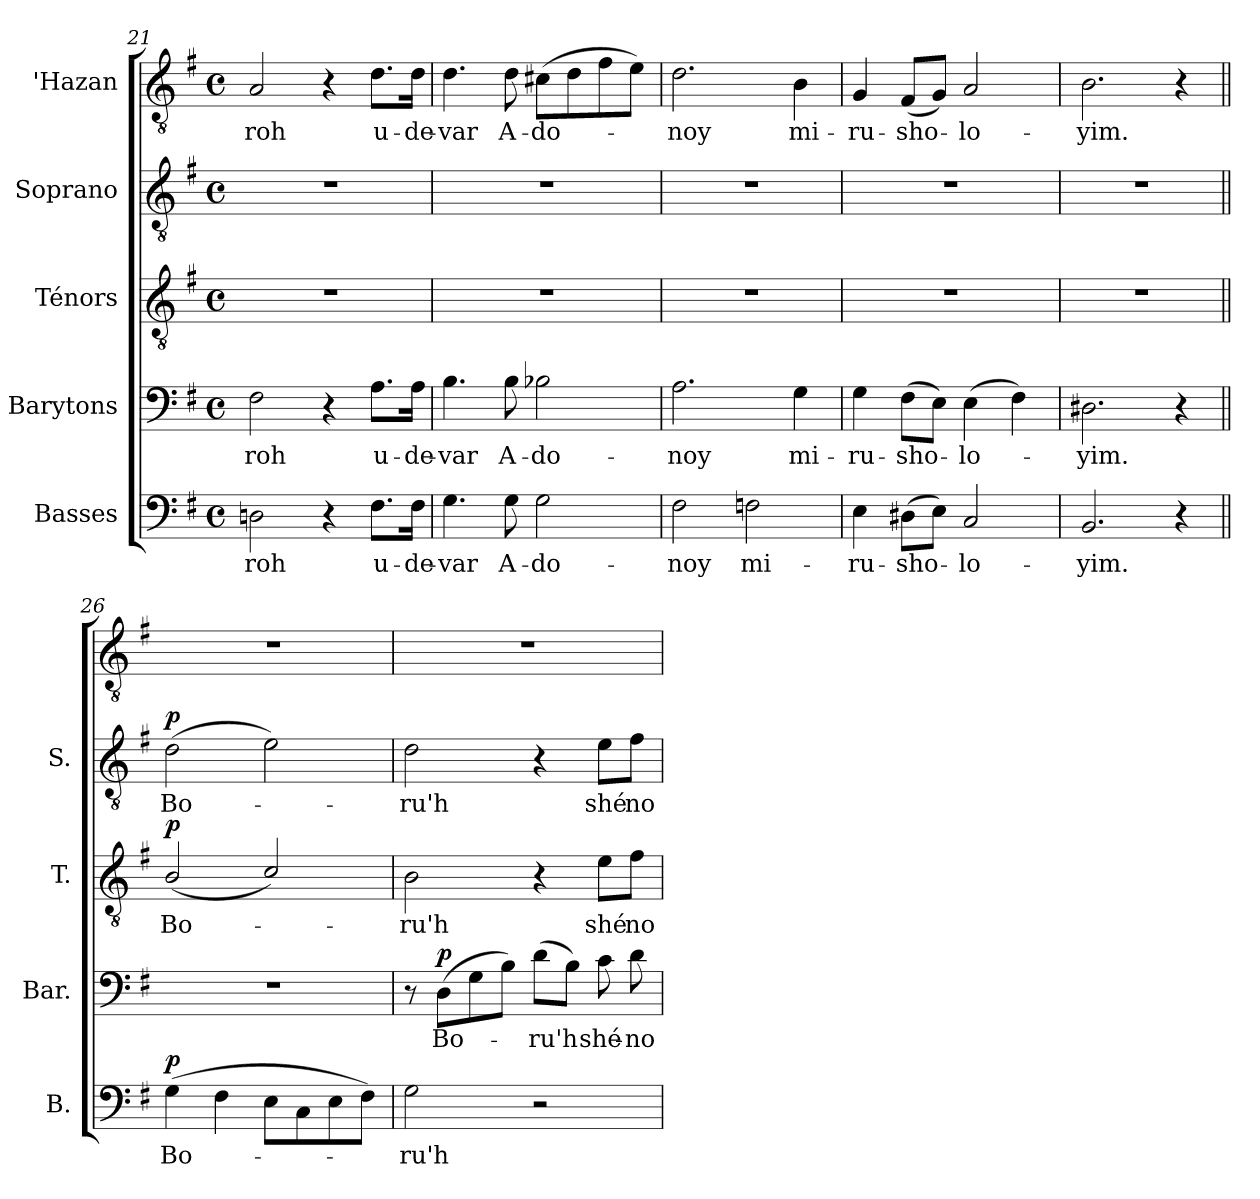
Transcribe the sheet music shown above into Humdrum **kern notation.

**kern	**text	**dynam	**kern	**text	**dynam	**kern	**text	**dynam	**kern	**text	**dynam	**kern	**text
*part5	*part5	*part5	*part4	*part4	*part4	*part3	*part3	*part3	*part2	*part2	*part2	*part1	*part1
*staff5	*staff5	*staff5	*staff4	*staff4	*staff4	*staff3	*staff3	*staff3	*staff2	*staff2	*staff2	*staff1	*staff1
*I"Basses	*	*	*I"Barytons	*	*	*I"Ténors	*	*	*I"Soprano	*	*	*I"'Hazan	*
*I'B.	*	*	*I'Bar.	*	*	*I'T.	*	*	*I'S.	*	*	*I''H.	*
*clefF4	*	*	*clefF4	*	*	*clefGv2	*	*	*clefGv2	*	*	*clefGv2	*
*	*	*	*	*	*	*ITrd7c12	*	*	*ITrd7c12	*	*	*ITrd7c12	*
*k[f#]	*	*	*k[f#]	*	*	*k[f#]	*	*	*k[f#]	*	*	*k[f#]	*
*G:	*	*	*G:	*	*	*G:	*	*	*G:	*	*	*G:	*
*M4/4	*	*	*M4/4	*	*	*M4/4	*	*	*M4/4	*	*	*M4/4	*
*met(c)	*	*	*met(c)	*	*	*met(c)	*	*	*met(c)	*	*	*met(c)	*
=21	=21	=21	=21	=21	=21	=21	=21	=21	=21	=21	=21	=21	=21
!	!LO:LY:b:color=#000000	!	!	!	!	!	!	!	!	!	!	!	!
!	!	!	!	!LO:LY:b:color=#000000	!	!	!	!	!	!	!	!	!
!	!	!	!	!	!	!	!	!	!	!	!	!	!LO:LY:b:color=#000000
2Dni\	-roh	.	2F#i\	-roh	.	1r	.	.	1r	.	.	2AAi/	-roh
4r	.	.	4r	.	.	.	.	.	.	.	.	4r	.
!	!LO:LY:b:color=#000000	!	!	!	!	!	!	!	!	!	!	!	!
!	!	!	!	!LO:LY:b:color=#000000	!	!	!	!	!	!	!	!	!
!	!	!	!	!	!	!	!	!	!	!	!	!	!LO:LY:b:color=#000000
8.F#i\L	u-	.	8.Ai\L	u-	.	.	.	.	.	.	.	8.Di\L	u-
!	!LO:LY:b:color=#000000	!	!	!	!	!	!	!	!	!	!	!	!
!	!	!	!	!LO:LY:b:color=#000000	!	!	!	!	!	!	!	!	!
!	!	!	!	!	!	!	!	!	!	!	!	!	!LO:LY:b:color=#000000
16F#i\Jk	-de-	.	16Ai\Jk	-de-	.	.	.	.	.	.	.	16Di\Jk	-de-
!!LO:LB:g=z
=22	=22	=22	=22	=22	=22	=22	=22	=22	=22	=22	=22	=22	=22
!	!LO:LY:b:color=#000000	!	!	!	!	!	!	!	!	!	!	!	!
!	!	!	!	!LO:LY:b:color=#000000	!	!	!	!	!	!	!	!	!
!	!	!	!	!	!	!	!	!	!	!	!	!	!LO:LY:b:color=#000000
4.Gi\	-var	.	4.Bi\	-var	.	1r	.	.	1r	.	.	4.Di\	-var
!	!LO:LY:b:color=#000000	!	!	!	!	!	!	!	!	!	!	!	!
!	!	!	!	!LO:LY:b:color=#000000	!	!	!	!	!	!	!	!	!
!	!	!	!	!	!	!	!	!	!	!	!	!	!LO:LY:b:color=#000000
8Gi\	A-	.	8Bi\	A-	.	.	.	.	.	.	.	8Di\	A-
!	!LO:LY:b:color=#000000	!	!	!	!	!	!	!	!	!	!	!	!
!	!	!	!	!LO:LY:b:color=#000000	!	!	!	!	!	!	!	!	!
!	!	!	!	!	!	!	!	!	!	!	!	!	!LO:LY:b:color=#000000
2Gi\	-do-	.	2B-Xi\	-do-	.	.	.	.	.	.	.	(8C#Xi\L	-do-
.	.	.	.	.	.	.	.	.	.	.	.	8Di\	.
.	.	.	.	.	.	.	.	.	.	.	.	8F#i\	.
.	.	.	.	.	.	.	.	.	.	.	.	8Ei\J)	.
=23	=23	=23	=23	=23	=23	=23	=23	=23	=23	=23	=23	=23	=23
!	!LO:LY:b:color=#000000	!	!	!	!	!	!	!	!	!	!	!	!
!	!	!	!	!LO:LY:b:color=#000000	!	!	!	!	!	!	!	!	!
!	!	!	!	!	!	!	!	!	!	!	!	!	!LO:LY:b:color=#000000
2F#i\	-noy	.	2.Ai\	-noy	.	1r	.	.	1r	.	.	2.Di\	-noy
!	!LO:LY:b:color=#000000	!	!	!	!	!	!	!	!	!	!	!	!
2Fni\	mi-	.	.	.	.	.	.	.	.	.	.	.	.
!	!	!	!	!LO:LY:b:color=#000000	!	!	!	!	!	!	!	!	!
!	!	!	!	!	!	!	!	!	!	!	!	!	!LO:LY:b:color=#000000
.	.	.	4Gi\	mi-	.	.	.	.	.	.	.	4BBi\	mi-
=24	=24	=24	=24	=24	=24	=24	=24	=24	=24	=24	=24	=24	=24
!	!LO:LY:b:color=#000000	!	!	!	!	!	!	!	!	!	!	!	!
!	!	!	!	!LO:LY:b:color=#000000	!	!	!	!	!	!	!	!	!
!	!	!	!	!	!	!	!	!	!	!	!	!	!LO:LY:b:color=#000000
4Ei\	-ru-	.	4Gi\	-ru-	.	1r	.	.	1r	.	.	4GGi/	-ru-
!	!LO:LY:b:color=#000000	!	!	!	!	!	!	!	!	!	!	!	!
!	!	!	!	!LO:LY:b:color=#000000	!	!	!	!	!	!	!	!	!
!	!	!	!	!	!	!	!	!	!	!	!	!	!LO:LY:b:color=#000000
(8D#Xi\L	-sho-	.	(8F#i\L	-sho-	.	.	.	.	.	.	.	(8FF#i/L	-sho-
8Ei\J)	.	.	8Ei\J)	.	.	.	.	.	.	.	.	8GGi/J)	.
!	!LO:LY:b:color=#000000	!	!	!	!	!	!	!	!	!	!	!	!
!	!	!	!	!LO:LY:b:color=#000000	!	!	!	!	!	!	!	!	!
!	!	!	!	!	!	!	!	!	!	!	!	!	!LO:LY:b:color=#000000
2Ci/	-lo-	.	(4Ei\	-lo-	.	.	.	.	.	.	.	2AAi/	-lo-
.	.	.	4F#i\)	.	.	.	.	.	.	.	.	.	.
=25	=25	=25	=25	=25	=25	=25	=25	=25	=25	=25	=25	=25	=25
!	!LO:LY:b:color=#000000	!	!	!	!	!	!	!	!	!	!	!	!
!	!	!	!	!LO:LY:b:color=#000000	!	!	!	!	!	!	!	!	!
!	!	!	!	!	!	!	!	!	!	!	!	!	!LO:LY:b:color=#000000
2.BBi/	-yim.	.	2.D#Xi\	-yim.	.	1r	.	.	1r	.	.	2.BBi\	-yim.
4r	.	.	4r	.	.	.	.	.	.	.	.	4r	.
!!LO:LB:g=z
=26||	=26||	=26||	=26||	=26||	=26||	=26||	=26||	=26||	=26||	=26||	=26||	=26||	=26||
!	!LO:LY:b:color=#000000	!	!	!	!	!	!	!	!	!	!	!	!
!	!	!	!	!	!	!	!LO:LY:b:color=#000000	!	!	!	!	!	!
!	!	!	!	!	!	!	!	!	!	!LO:LY:b:color=#000000	!	!	!
(4Gi\	Bo-	p	1r	.	.	(2BBi/	Bo-	p	(2Di\	Bo-	p	1r	.
4F#i\	.	.	.	.	.	.	.	.	.	.	.	.	.
8Ei\L	.	.	.	.	.	2Ci/)	.	.	2Ei\)	.	.	.	.
8Ci\	.	.	.	.	.	.	.	.	.	.	.	.	.
8Ei\	.	.	.	.	.	.	.	.	.	.	.	.	.
8F#i\J)	.	.	.	.	.	.	.	.	.	.	.	.	.
=27	=27	=27	=27	=27	=27	=27	=27	=27	=27	=27	=27	=27	=27
!	!LO:LY:b:color=#000000	!	!	!	!	!	!	!	!	!	!	!	!
!	!	!	!	!	!	!	!LO:LY:b:color=#000000	!	!	!	!	!	!
!	!	!	!	!	!	!	!	!	!	!LO:LY:b:color=#000000	!	!	!
2Gi\	-ru'h	.	8r	.	.	2BBi\	-ru'h	.	2Di\	-ru'h	.	1r	.
!	!	!	!	!LO:LY:b:color=#000000	!	!	!	!	!	!	!	!	!
.	.	.	(8Di\L	Bo-	p	.	.	.	.	.	.	.	.
.	.	.	8Gi\	.	.	.	.	.	.	.	.	.	.
.	.	.	8Bi\J)	.	.	.	.	.	.	.	.	.	.
!	!	!	!	!LO:LY:b:color=#000000	!	!	!	!	!	!	!	!	!
2r	.	.	(8di\L	-ru'h	.	4r	.	.	4r	.	.	.	.
.	.	.	8Bi\J)	.	.	.	.	.	.	.	.	.	.
!	!	!	!	!LO:LY:b:color=#000000	!	!	!	!	!	!	!	!	!
!	!	!	!	!	!	!	!LO:LY:b:color=#000000	!	!	!	!	!	!
!	!	!	!	!	!	!	!	!	!	!LO:LY:b:color=#000000	!	!	!
.	.	.	8ci\	shé-	.	8Ei\L	shé	.	8Ei\L	shé	.	.	.
!	!	!	!	!LO:LY:b:color=#000000	!	!	!	!	!	!	!	!	!
!	!	!	!	!	!	!	!LO:LY:b:color=#000000	!	!	!	!	!	!
!	!	!	!	!	!	!	!	!	!	!LO:LY:b:color=#000000	!	!	!
.	.	.	8di\	-no-	.	8F#i\J	no-	.	8F#i\J	no-	.	.	.
=	=	=	=	=	=	=	=	=	=	=	=	=	=
*-	*-	*-	*-	*-	*-	*-	*-	*-	*-	*-	*-	*-	*-
